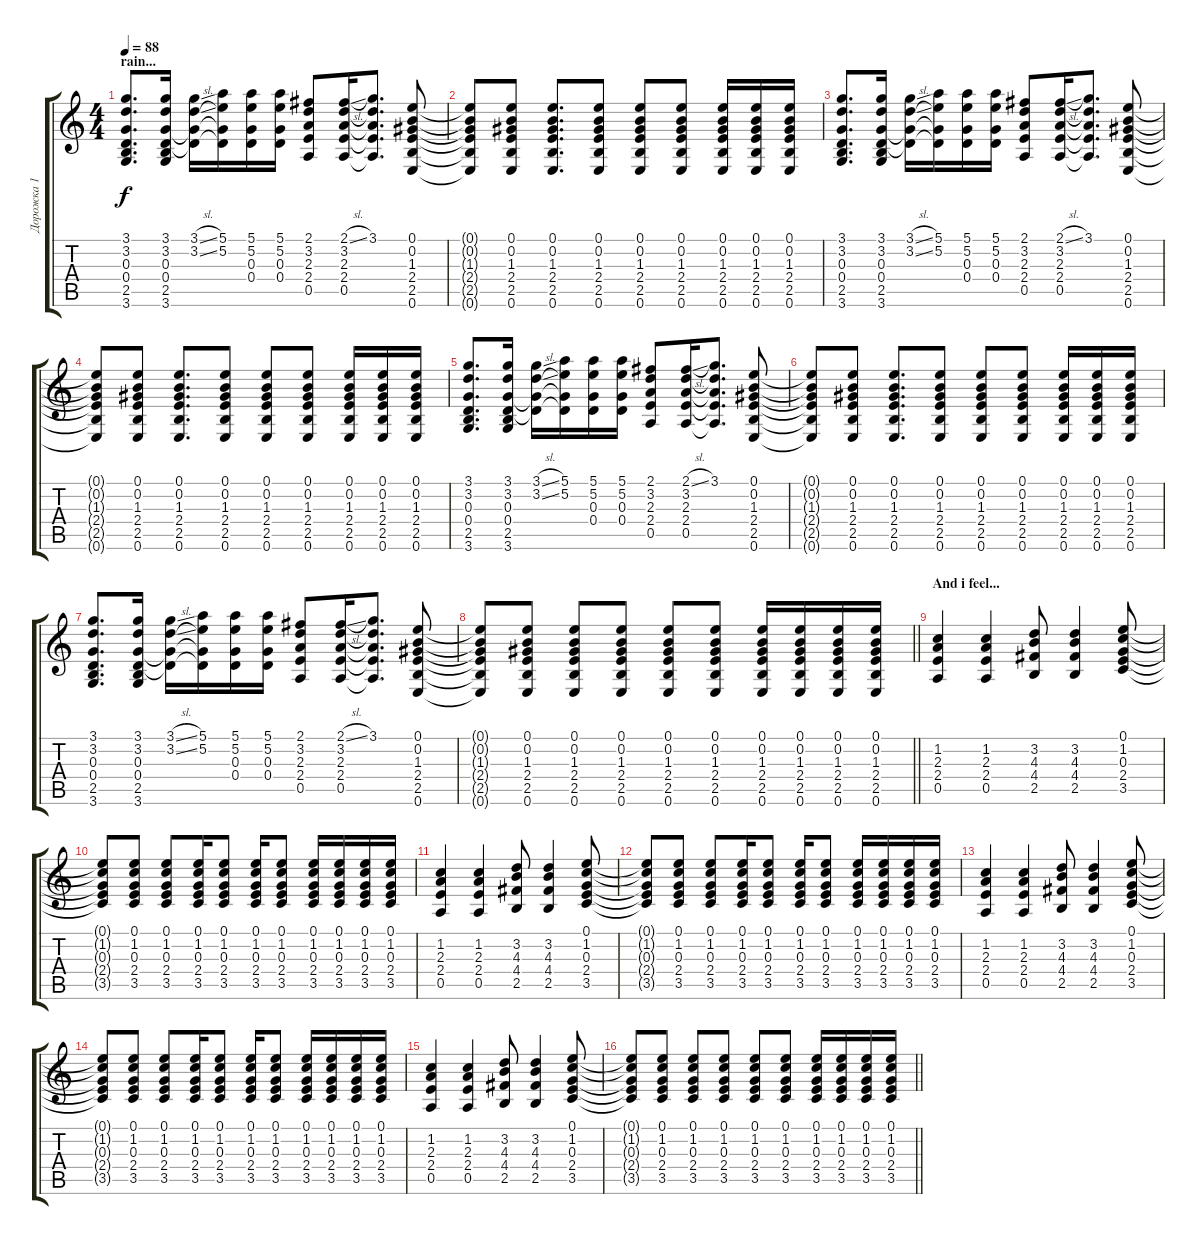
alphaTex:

\track ("Дорожка 1" "Дорожка 1") {instrument acousticguitarsteel}
\staff {score tabs}
\tuning (E4 B3 G3 D3 A2 E2) {hide}
\ts (4 4)
\section ("" "rain...")
\tempo 88
\clef g2
\ks c
(3.1 3.2 0.3 0.4 2.5 3.6).8{d dy f} (3.1 3.2 0.3 0.4 2.5 3.6).16 (3.1{sl} 3.2{sl} 0.3{t} 0.4{t}).16 (5.1 5.2 0.3{t} 0.4{t}).16 (5.1 5.2 0.3 0.4).16 (5.1 5.2 0.3 0.4).16 (2.1 3.2 2.3 2.4 0.5).8 (2.1{sl} 3.2 2.3 2.4 0.5).16 (3.1 3.2{t} 2.3{t} 2.4{t} 0.5{t}).8{d} (0.1 0.2 1.3 2.4 2.5 0.6).8 |
(0.1{t} 0.2{t} 1.3{t} 2.4{t} 2.5{t} 0.6{t}).8 (0.1 0.2 1.3 2.4 2.5 0.6).8 (0.1 0.2 1.3 2.4 2.5 0.6).8{d} (0.1 0.2 1.3 2.4 2.5 0.6).8 (0.1 0.2 1.3 2.4 2.5 0.6).8 (0.1 0.2 1.3 2.4 2.5 0.6).8 (0.1 0.2 1.3 2.4 2.5 0.6).16 (0.1 0.2 1.3 2.4 2.5 0.6).16 (0.1 0.2 1.3 2.4 2.5 0.6).16 |
(3.1 3.2 0.3 0.4 2.5 3.6).8{d} (3.1 3.2 0.3 0.4 2.5 3.6).16 (3.1{sl} 3.2{sl} 0.3{t} 0.4{t}).16 (5.1 5.2 0.3{t} 0.4{t}).16 (5.1 5.2 0.3 0.4).16 (5.1 5.2 0.3 0.4).16 (2.1 3.2 2.3 2.4 0.5).8 (2.1{sl} 3.2 2.3 2.4 0.5).16 (3.1 3.2{t} 2.3{t} 2.4{t} 0.5{t}).8{d} (0.1 0.2 1.3 2.4 2.5 0.6).8 |
(0.1{t} 0.2{t} 1.3{t} 2.4{t} 2.5{t} 0.6{t}).8 (0.1 0.2 1.3 2.4 2.5 0.6).8 (0.1 0.2 1.3 2.4 2.5 0.6).8{d} (0.1 0.2 1.3 2.4 2.5 0.6).8 (0.1 0.2 1.3 2.4 2.5 0.6).8 (0.1 0.2 1.3 2.4 2.5 0.6).8 (0.1 0.2 1.3 2.4 2.5 0.6).16 (0.1 0.2 1.3 2.4 2.5 0.6).16 (0.1 0.2 1.3 2.4 2.5 0.6).16 |
(3.1 3.2 0.3 0.4 2.5 3.6).8{d} (3.1 3.2 0.3 0.4 2.5 3.6).16 (3.1{sl} 3.2{sl} 0.3{t} 0.4{t}).16 (5.1 5.2 0.3{t} 0.4{t}).16 (5.1 5.2 0.3 0.4).16 (5.1 5.2 0.3 0.4).16 (2.1 3.2 2.3 2.4 0.5).8 (2.1{sl} 3.2 2.3 2.4 0.5).16 (3.1 3.2{t} 2.3{t} 2.4{t} 0.5{t}).8{d} (0.1 0.2 1.3 2.4 2.5 0.6).8 |
(0.1{t} 0.2{t} 1.3{t} 2.4{t} 2.5{t} 0.6{t}).8 (0.1 0.2 1.3 2.4 2.5 0.6).8 (0.1 0.2 1.3 2.4 2.5 0.6).8{d} (0.1 0.2 1.3 2.4 2.5 0.6).8 (0.1 0.2 1.3 2.4 2.5 0.6).8 (0.1 0.2 1.3 2.4 2.5 0.6).8 (0.1 0.2 1.3 2.4 2.5 0.6).16 (0.1 0.2 1.3 2.4 2.5 0.6).16 (0.1 0.2 1.3 2.4 2.5 0.6).16 |
(3.1 3.2 0.3 0.4 2.5 3.6).8{d} (3.1 3.2 0.3 0.4 2.5 3.6).16 (3.1{sl} 3.2{sl} 0.3{t} 0.4{t}).16 (5.1 5.2 0.3{t} 0.4{t}).16 (5.1 5.2 0.3 0.4).16 (5.1 5.2 0.3 0.4).16 (2.1 3.2 2.3 2.4 0.5).8 (2.1{sl} 3.2 2.3 2.4 0.5).16 (3.1 3.2{t} 2.3{t} 2.4{t} 0.5{t}).8{d} (0.1 0.2 1.3 2.4 2.5 0.6).8 |
\barLineRight lightlight
(0.1{t} 0.2{t} 1.3{t} 2.4{t} 2.5{t} 0.6{t}).8 (0.1 0.2 1.3 2.4 2.5 0.6).8 (0.1 0.2 1.3 2.4 2.5 0.6).8 (0.1 0.2 1.3 2.4 2.5 0.6).8 (0.1 0.2 1.3 2.4 2.5 0.6).8 (0.1 0.2 1.3 2.4 2.5 0.6).8 (0.1 0.2 1.3 2.4 2.5 0.6).16 (0.1 0.2 1.3 2.4 2.5 0.6).16 (0.1 0.2 1.3 2.4 2.5 0.6).16 (0.1 0.2 1.3 2.4 2.5 0.6).16 |
\section ("" "And i feel...")
(1.2 2.3 2.4 0.5).4 (1.2 2.3 2.4 0.5).4 (3.2 4.3 4.4 2.5).8 (3.2 4.3 4.4 2.5).4 (0.1 1.2 0.3 2.4 3.5).8 |
(0.1{t} 1.2{t} 0.3{t} 2.4{t} 3.5{t}).8 (0.1 1.2 0.3 2.4 3.5).8 (0.1 1.2 0.3 2.4 3.5).8 (0.1 1.2 0.3 2.4 3.5).16 (0.1 1.2 0.3 2.4 3.5).8 (0.1 1.2 0.3 2.4 3.5).16 (0.1 1.2 0.3 2.4 3.5).8 (0.1 1.2 0.3 2.4 3.5).16 (0.1 1.2 0.3 2.4 3.5).16 (0.1 1.2 0.3 2.4 3.5).16 (0.1 1.2 0.3 2.4 3.5).16 |
(1.2 2.3 2.4 0.5).4 (1.2 2.3 2.4 0.5).4 (3.2 4.3 4.4 2.5).8 (3.2 4.3 4.4 2.5).4 (0.1 1.2 0.3 2.4 3.5).8 |
(0.1{t} 1.2{t} 0.3{t} 2.4{t} 3.5{t}).8 (0.1 1.2 0.3 2.4 3.5).8 (0.1 1.2 0.3 2.4 3.5).8 (0.1 1.2 0.3 2.4 3.5).16 (0.1 1.2 0.3 2.4 3.5).8 (0.1 1.2 0.3 2.4 3.5).16 (0.1 1.2 0.3 2.4 3.5).8 (0.1 1.2 0.3 2.4 3.5).16 (0.1 1.2 0.3 2.4 3.5).16 (0.1 1.2 0.3 2.4 3.5).16 (0.1 1.2 0.3 2.4 3.5).16 |
(1.2 2.3 2.4 0.5).4 (1.2 2.3 2.4 0.5).4 (3.2 4.3 4.4 2.5).8 (3.2 4.3 4.4 2.5).4 (0.1 1.2 0.3 2.4 3.5).8 |
(0.1{t} 1.2{t} 0.3{t} 2.4{t} 3.5{t}).8 (0.1 1.2 0.3 2.4 3.5).8 (0.1 1.2 0.3 2.4 3.5).8 (0.1 1.2 0.3 2.4 3.5).16 (0.1 1.2 0.3 2.4 3.5).8 (0.1 1.2 0.3 2.4 3.5).16 (0.1 1.2 0.3 2.4 3.5).8 (0.1 1.2 0.3 2.4 3.5).16 (0.1 1.2 0.3 2.4 3.5).16 (0.1 1.2 0.3 2.4 3.5).16 (0.1 1.2 0.3 2.4 3.5).16 |
(1.2 2.3 2.4 0.5).4 (1.2 2.3 2.4 0.5).4 (3.2 4.3 4.4 2.5).8 (3.2 4.3 4.4 2.5).4 (0.1 1.2 0.3 2.4 3.5).8 |
\barLineRight lightlight
(0.1{t} 1.2{t} 0.3{t} 2.4{t} 3.5{t}).8 (0.1 1.2 0.3 2.4 3.5).8 (0.1 1.2 0.3 2.4 3.5).8 (0.1 1.2 0.3 2.4 3.5).8 (0.1 1.2 0.3 2.4 3.5).8 (0.1 1.2 0.3 2.4 3.5).8 (0.1 1.2 0.3 2.4 3.5).16 (0.1 1.2 0.3 2.4 3.5).16 (0.1 1.2 0.3 2.4 3.5).16 (0.1 1.2 0.3 2.4 3.5).16
